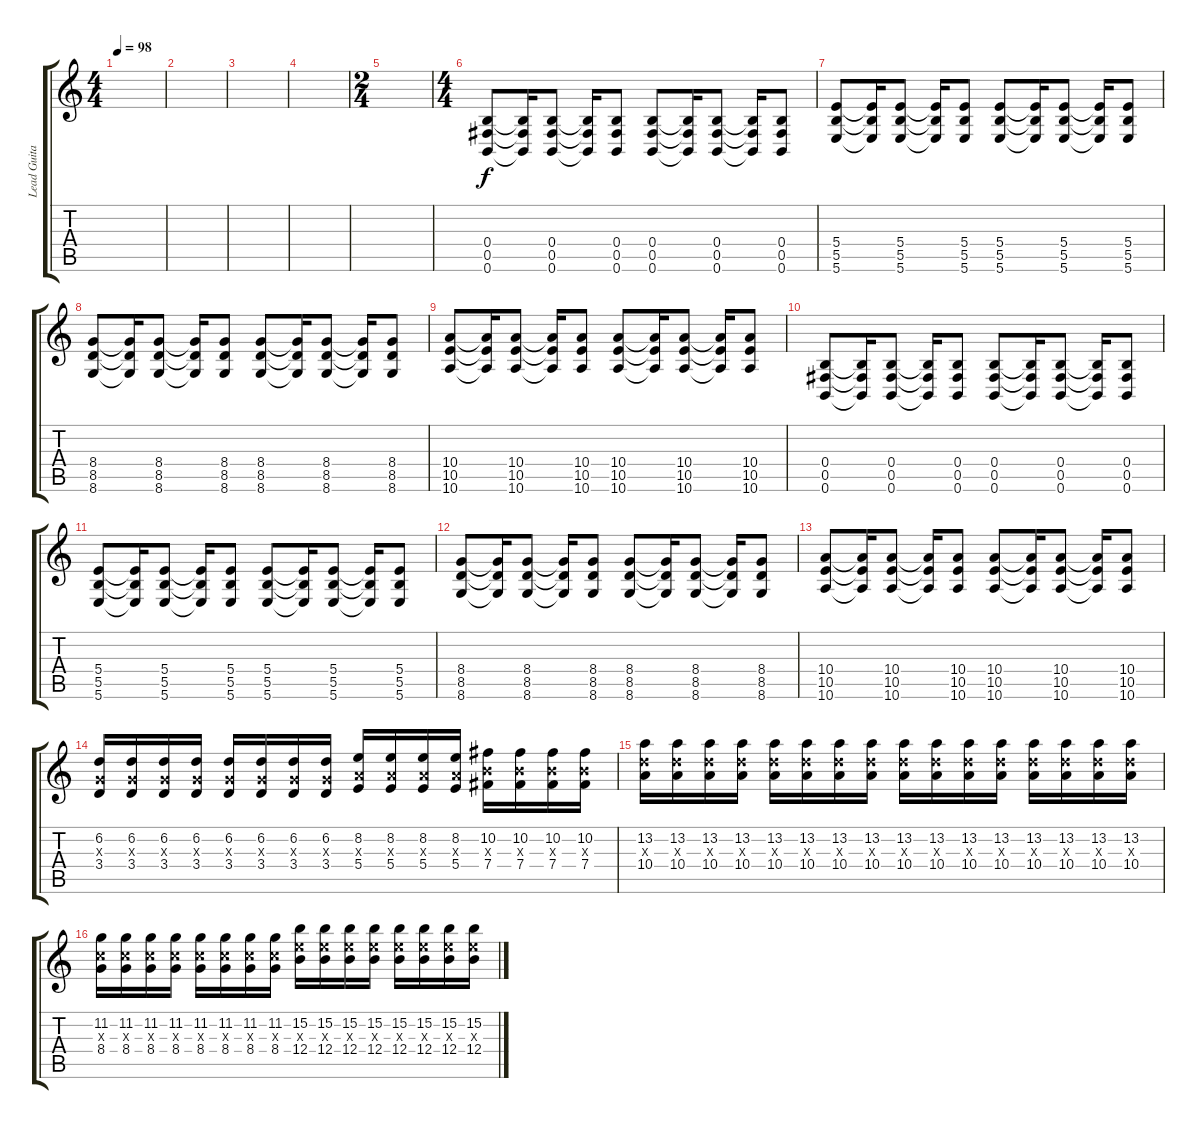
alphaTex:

\track ("Lead Guitar" "Lead Guita") {instrument distortionguitar}
\staff {score tabs}
\tuning (Db4 Ab3 E3 B2 Gb2 B1) {hide}
\ts (4 4)
\tempo 98
\clef g2
\ks c
|
|
|
|
\ts (2 4)
|
\ts (4 4)
(0.4 0.5 0.6).8 (0.4{t} 0.5{t} 0.6{t}).16 (0.4 0.5 0.6).8 (0.4{t} 0.5{t} 0.6{t}).16 (0.4 0.5 0.6).8 (0.4 0.5 0.6).8 (0.4{t} 0.5{t} 0.6{t}).16 (0.4 0.5 0.6).8 (0.4{t} 0.5{t} 0.6{t}).16 (0.4 0.5 0.6).8 |
(5.4 5.5 5.6).8 (5.4{t} 5.5{t} 5.6{t}).16 (5.4 5.5 5.6).8 (5.4{t} 5.5{t} 5.6{t}).16 (5.4 5.5 5.6).8 (5.4 5.5 5.6).8 (5.4{t} 5.5{t} 5.6{t}).16 (5.4 5.5 5.6).8 (5.4{t} 5.5{t} 5.6{t}).16 (5.4 5.5 5.6).8 |
(8.4 8.5 8.6).8 (8.4{t} 8.5{t} 8.6{t}).16 (8.4 8.5 8.6).8 (8.4{t} 8.5{t} 8.6{t}).16 (8.4 8.5 8.6).8 (8.4 8.5 8.6).8 (8.4{t} 8.5{t} 8.6{t}).16 (8.4 8.5 8.6).8 (8.4{t} 8.5{t} 8.6{t}).16 (8.4 8.5 8.6).8 |
(10.4 10.5 10.6).8 (10.4{t} 10.5{t} 10.6{t}).16 (10.4 10.5 10.6).8 (10.4{t} 10.5{t} 10.6{t}).16 (10.4 10.5 10.6).8 (10.4 10.5 10.6).8 (10.4{t} 10.5{t} 10.6{t}).16 (10.4 10.5 10.6).8 (10.4{t} 10.5{t} 10.6{t}).16 (10.4 10.5 10.6).8 |
(0.4 0.5 0.6).8 (0.4{t} 0.5{t} 0.6{t}).16 (0.4 0.5 0.6).8 (0.4{t} 0.5{t} 0.6{t}).16 (0.4 0.5 0.6).8 (0.4 0.5 0.6).8 (0.4{t} 0.5{t} 0.6{t}).16 (0.4 0.5 0.6).8 (0.4{t} 0.5{t} 0.6{t}).16 (0.4 0.5 0.6).8 |
(5.4 5.5 5.6).8 (5.4{t} 5.5{t} 5.6{t}).16 (5.4 5.5 5.6).8 (5.4{t} 5.5{t} 5.6{t}).16 (5.4 5.5 5.6).8 (5.4 5.5 5.6).8 (5.4{t} 5.5{t} 5.6{t}).16 (5.4 5.5 5.6).8 (5.4{t} 5.5{t} 5.6{t}).16 (5.4 5.5 5.6).8 |
(8.4 8.5 8.6).8 (8.4{t} 8.5{t} 8.6{t}).16 (8.4 8.5 8.6).8 (8.4{t} 8.5{t} 8.6{t}).16 (8.4 8.5 8.6).8 (8.4 8.5 8.6).8 (8.4{t} 8.5{t} 8.6{t}).16 (8.4 8.5 8.6).8 (8.4{t} 8.5{t} 8.6{t}).16 (8.4 8.5 8.6).8 |
(10.4 10.5 10.6).8 (10.4{t} 10.5{t} 10.6{t}).16 (10.4 10.5 10.6).8 (10.4{t} 10.5{t} 10.6{t}).16 (10.4 10.5 10.6).8 (10.4 10.5 10.6).8 (10.4{t} 10.5{t} 10.6{t}).16 (10.4 10.5 10.6).8 (10.4{t} 10.5{t} 10.6{t}).16 (10.4 10.5 10.6).8 |
(6.2 3.3{x} 3.4).16 (6.2 3.3{x} 3.4).16 (6.2 3.3{x} 3.4).16 (6.2 3.3{x} 3.4).16 (6.2 3.3{x} 3.4).16 (6.2 3.3{x} 3.4).16 (6.2 3.3{x} 3.4).16 (6.2 3.3{x} 3.4).16 (8.2 5.3{x} 5.4).16 (8.2 5.3{x} 5.4).16 (8.2 5.3{x} 5.4).16 (8.2 5.3{x} 5.4).16 (10.2 7.3{x} 7.4).16 (10.2 7.3{x} 7.4).16 (10.2 7.3{x} 7.4).16 (10.2 7.3{x} 7.4).16 |
(13.2 10.3{x} 10.4).16 (13.2 10.3{x} 10.4).16 (13.2 10.3{x} 10.4).16 (13.2 10.3{x} 10.4).16 (13.2 10.3{x} 10.4).16 (13.2 10.3{x} 10.4).16 (13.2 10.3{x} 10.4).16 (13.2 10.3{x} 10.4).16 (13.2 10.3{x} 10.4).16 (13.2 10.3{x} 10.4).16 (13.2 10.3{x} 10.4).16 (13.2 10.3{x} 10.4).16 (13.2 10.3{x} 10.4).16 (13.2 10.3{x} 10.4).16 (13.2 10.3{x} 10.4).16 (13.2 10.3{x} 10.4).16 |
(11.2 8.3{x} 8.4).16 (11.2 8.3{x} 8.4).16 (11.2 8.3{x} 8.4).16 (11.2 8.3{x} 8.4).16 (11.2 8.3{x} 8.4).16 (11.2 8.3{x} 8.4).16 (11.2 8.3{x} 8.4).16 (11.2 8.3{x} 8.4).16 (15.2 12.3{x} 12.4).16 (15.2 12.3{x} 12.4).16 (15.2 12.3{x} 12.4).16 (15.2 12.3{x} 12.4).16 (15.2 12.3{x} 12.4).16 (15.2 12.3{x} 12.4).16 (15.2 12.3{x} 12.4).16 (15.2 12.3{x} 12.4).16
